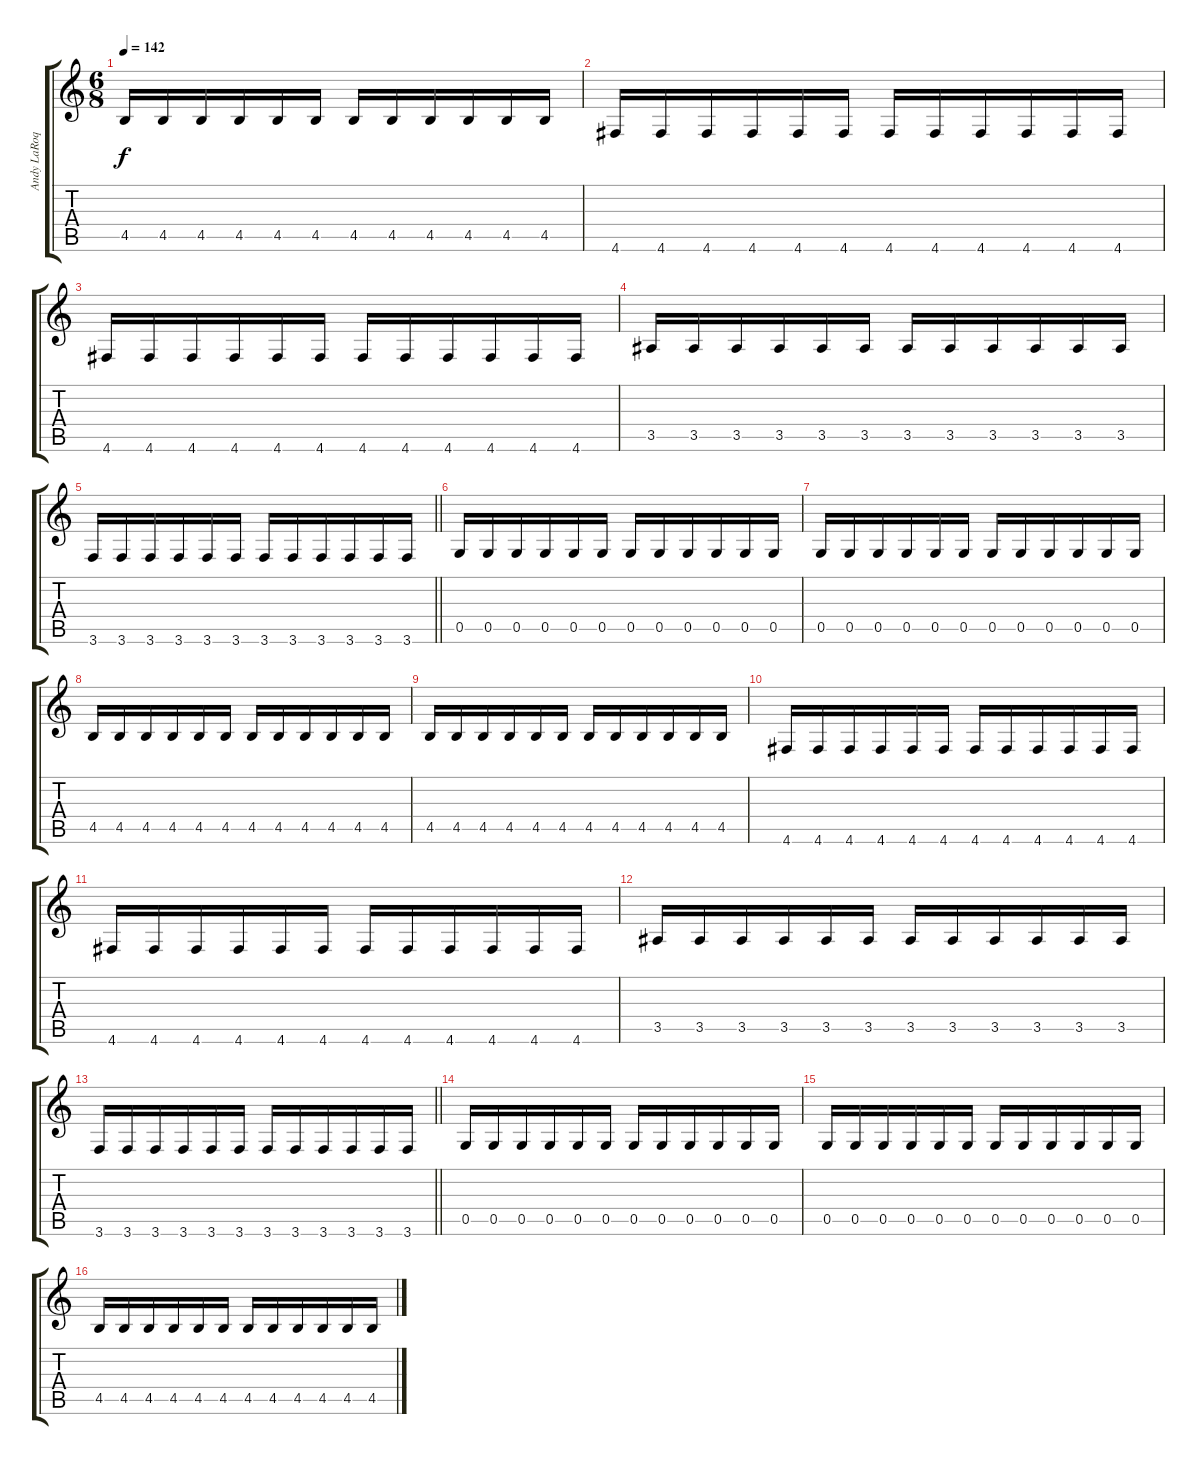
\track ("Andy LaRoque" "Andy LaRoq") {instrument distortionguitar}
\staff {score tabs}
\tuning (D4 A3 F3 C3 G2 D2) {hide}
\ts (6 8)
\tempo 142
\clef g2
\ks c
4.5.16{dy f} 4.5.16 4.5.16 4.5.16 4.5.16 4.5.16 4.5.16 4.5.16 4.5.16 4.5.16 4.5.16 4.5.16 |
4.6.16 4.6.16 4.6.16 4.6.16 4.6.16 4.6.16 4.6.16 4.6.16 4.6.16 4.6.16 4.6.16 4.6.16 |
4.6.16 4.6.16 4.6.16 4.6.16 4.6.16 4.6.16 4.6.16 4.6.16 4.6.16 4.6.16 4.6.16 4.6.16 |
3.5.16 3.5.16 3.5.16 3.5.16 3.5.16 3.5.16 3.5.16 3.5.16 3.5.16 3.5.16 3.5.16 3.5.16 |
\barLineRight lightlight
3.6.16 3.6.16 3.6.16 3.6.16 3.6.16 3.6.16 3.6.16 3.6.16 3.6.16 3.6.16 3.6.16 3.6.16 |
0.5.16 0.5.16 0.5.16 0.5.16 0.5.16 0.5.16 0.5.16 0.5.16 0.5.16 0.5.16 0.5.16 0.5.16 |
0.5.16 0.5.16 0.5.16 0.5.16 0.5.16 0.5.16 0.5.16 0.5.16 0.5.16 0.5.16 0.5.16 0.5.16 |
4.5.16 4.5.16 4.5.16 4.5.16 4.5.16 4.5.16 4.5.16 4.5.16 4.5.16 4.5.16 4.5.16 4.5.16 |
4.5.16 4.5.16 4.5.16 4.5.16 4.5.16 4.5.16 4.5.16 4.5.16 4.5.16 4.5.16 4.5.16 4.5.16 |
4.6.16 4.6.16 4.6.16 4.6.16 4.6.16 4.6.16 4.6.16 4.6.16 4.6.16 4.6.16 4.6.16 4.6.16 |
4.6.16 4.6.16 4.6.16 4.6.16 4.6.16 4.6.16 4.6.16 4.6.16 4.6.16 4.6.16 4.6.16 4.6.16 |
3.5.16 3.5.16 3.5.16 3.5.16 3.5.16 3.5.16 3.5.16 3.5.16 3.5.16 3.5.16 3.5.16 3.5.16 |
\barLineRight lightlight
3.6.16 3.6.16 3.6.16 3.6.16 3.6.16 3.6.16 3.6.16 3.6.16 3.6.16 3.6.16 3.6.16 3.6.16 |
0.5.16 0.5.16 0.5.16 0.5.16 0.5.16 0.5.16 0.5.16 0.5.16 0.5.16 0.5.16 0.5.16 0.5.16 |
0.5.16 0.5.16 0.5.16 0.5.16 0.5.16 0.5.16 0.5.16 0.5.16 0.5.16 0.5.16 0.5.16 0.5.16 |
4.5.16 4.5.16 4.5.16 4.5.16 4.5.16 4.5.16 4.5.16 4.5.16 4.5.16 4.5.16 4.5.16 4.5.16
